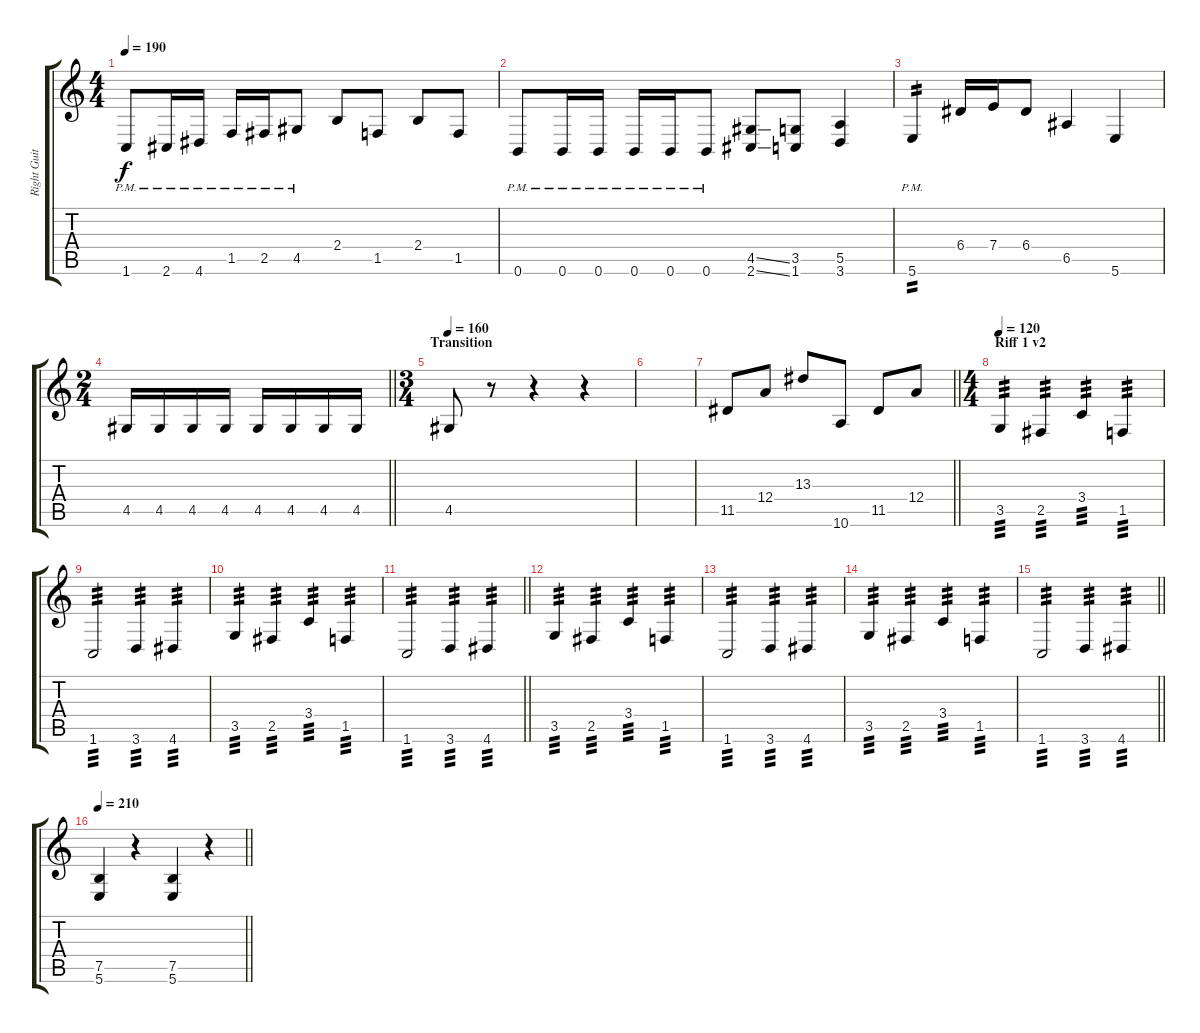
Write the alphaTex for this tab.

\track ("Right Guitar" "Right Guit") {instrument distortionguitar}
\staff {score tabs}
\tuning (B3 Gb3 D3 A2 E2 B1) {hide}
\ts (4 4)
\tempo 190
\clef g2
\ks c
1.6{pm}.8{dy f} 2.6{pm}.16 4.6{pm}.16 1.5{pm}.16 2.5{pm}.16 4.5{pm}.8 2.4.8 1.5.8 2.4.8 1.5.8 |
0.6{pm}.8 0.6{pm}.16 0.6{pm}.16 0.6{pm}.16 0.6{pm}.16 0.6{pm}.8 (4.5{ss} 2.6{ss}).8 (3.5 1.6).8 (5.5 3.6).4 |
5.6{pm}.4{tp 2} 6.4.16 7.4.16 6.4.8 6.5.4 5.6.4 |
\ts (2 4)
\barLineRight lightlight
4.5.16 4.5.16 4.5.16 4.5.16 4.5.16 4.5.16 4.5.16 4.5.16 |
\ts (3 4)
\section ("" "Transition")
\tempo 160
4.5.8 r.8 r.4 r.4 |
|
\barLineRight lightlight
11.5.8 12.4.8 13.3.8 10.6.8 11.5.8 12.4.8 |
\ts (4 4)
\section ("" "Riff 1 v2")
\tempo 120
3.5.4{tp 3} 2.5.4{tp 3} 3.4.4{tp 3} 1.5.4{tp 3} |
1.6.2{tp 3} 3.6.4{tp 3} 4.6.4{tp 3} |
3.5.4{tp 3} 2.5.4{tp 3} 3.4.4{tp 3} 1.5.4{tp 3} |
\barLineRight lightlight
1.6.2{tp 3} 3.6.4{tp 3} 4.6.4{tp 3} |
\section ("" "")
3.5.4{tp 3} 2.5.4{tp 3} 3.4.4{tp 3} 1.5.4{tp 3} |
1.6.2{tp 3} 3.6.4{tp 3} 4.6.4{tp 3} |
3.5.4{tp 3} 2.5.4{tp 3} 3.4.4{tp 3} 1.5.4{tp 3} |
\barLineRight lightlight
1.6.2{tp 3} 3.6.4{tp 3} 4.6.4{tp 3} |
\section ("" "")
\tempo 210
\barLineRight lightlight
(7.5 5.6).4 r.4 (7.5 5.6).4 r.4
